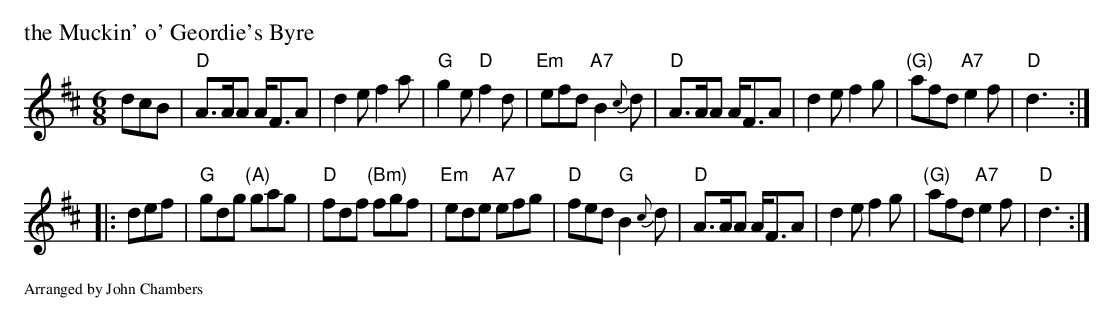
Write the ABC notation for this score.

X:1
P: the Muckin' o' Geordie's Byre
M: 6/8
L: 1/8
K: D
   dcB  \
| "D"A>AA A<FA | d2e f2a | "G"g2e "D"f2d | "Em"efd "A7"B2{c}d \
| "D"A>AA A<FA | d2e f2g | "(G)"afd "A7"e2f | "D"d3 :|
|: def \
| "G"gdg "(A)"gag | "D"fdf "(Bm)"fgf | "Em"ede "A7"efg | "D"fed "G"B2{c}d \
| "D"A>AA A<FA | d2e f2g | "(G)"afd "A7"e2f | "D"d3 :|
